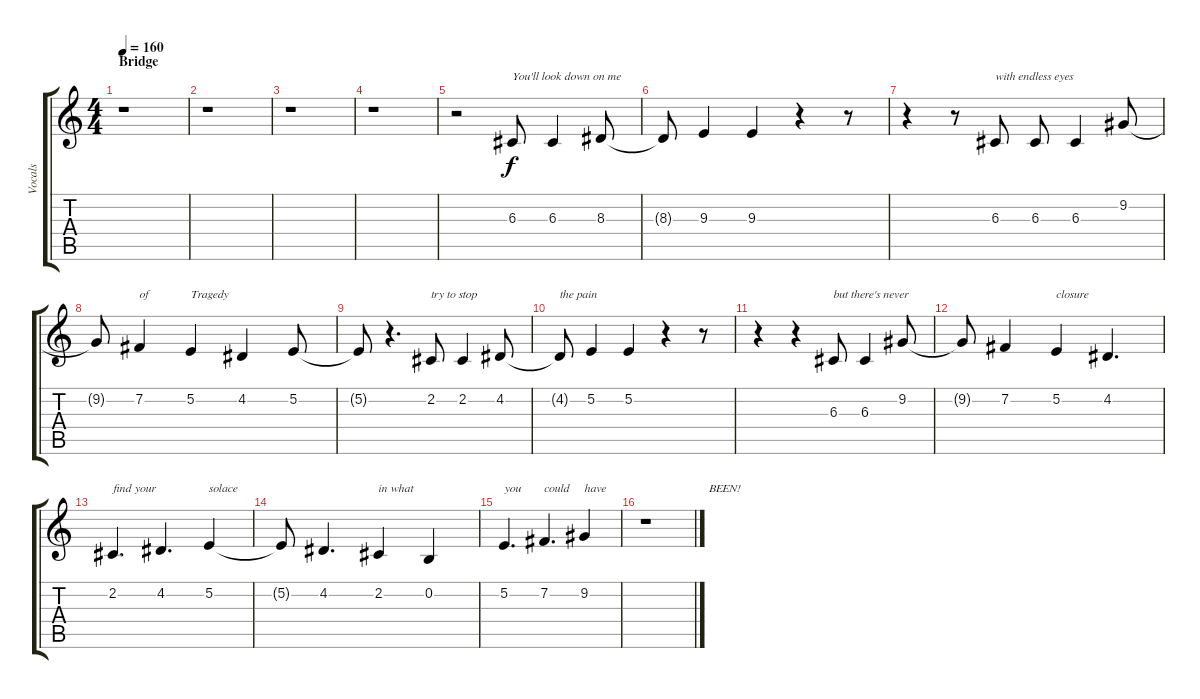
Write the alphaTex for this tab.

\track ("Vocals" "Vocals") {instrument clarinet}
\staff {score tabs}
\tuning (E4 B3 G3 D3 A2 E2) {hide}
\ts (4 4)
\section ("" "Bridge")
\tempo 160
\clef g2
\ks c
r.1{dy f} |
r.1 |
r.1 |
r.1 |
r.2 6.3.8{txt "You'll look down on me"} 6.3.4 8.3.8 |
8.3{t}.8 9.3.4 9.3.4 r.4 r.8 |
r.4 r.8 6.3.8{txt "with endless eyes"} 6.3.8 6.3.4 9.2.8 |
9.2{t}.8 7.2.4{txt "of "} 5.2.4{txt "Tragedy"} 4.2.4 5.2.8 |
5.2{t}.8 r.4{d} 2.2.8{txt "try to stop"} 2.2.4 4.2.8 |
4.2{t}.8{txt "the pain"} 5.2.4 5.2.4 r.4 r.8 |
r.4 r.4 6.3.8{txt "but there's never"} 6.3.4 9.2.8 |
9.2{t}.8 7.2.4 5.2.4{txt "closure"} 4.2.4{d} |
2.2.4{d txt "find your"} 4.2.4{d} 5.2.4{txt "solace"} |
5.2{t}.8 4.2.4{d} 2.2.4{txt "in what"} 0.2.4 |
5.2.4{d txt "you"} 7.2.4{d txt "could"} 9.2.4{txt "have"} |
r.1{txt "                     BEEN! "}
